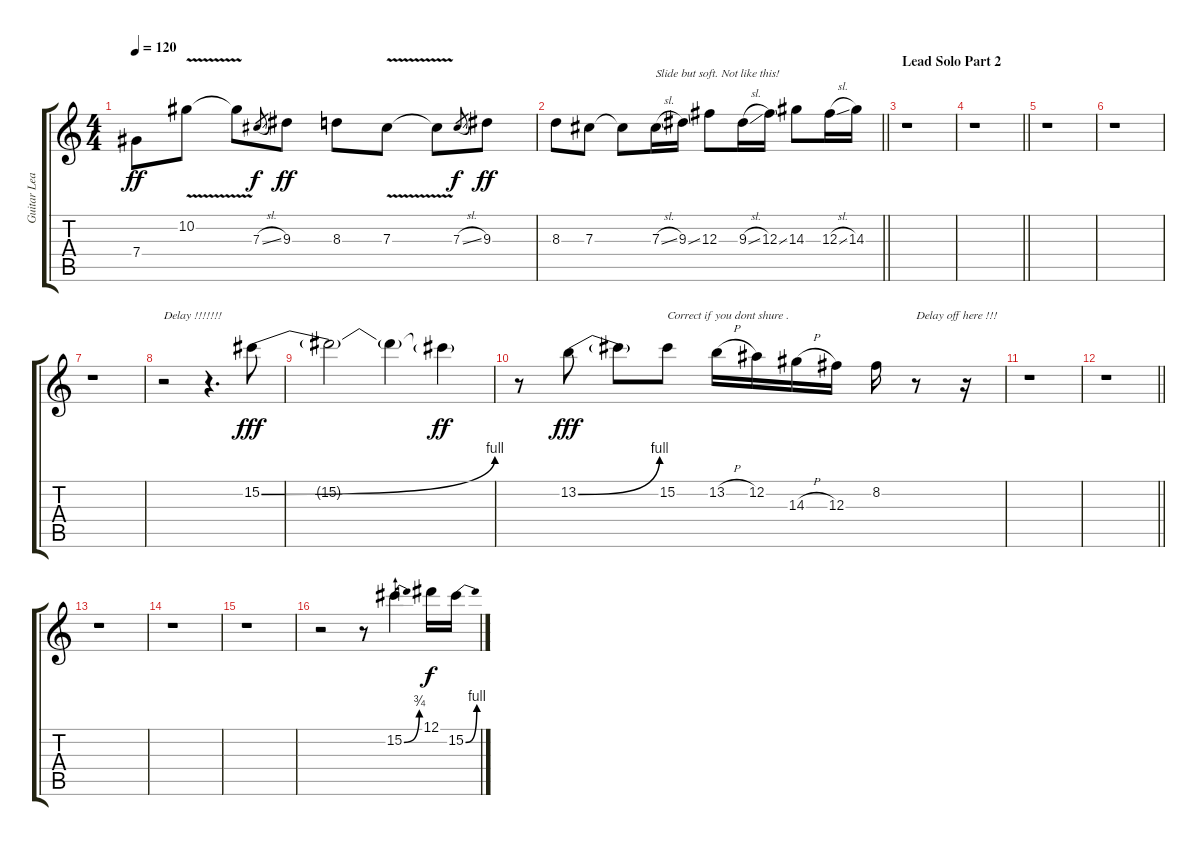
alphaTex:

\track ("Guitar Lead Delay (0.5 sec)" "Guitar Lea") {instrument distortionguitar}
\staff {score tabs}
\tuning (Eb4 Bb3 Gb3 Db3 Ab2 Eb2) {hide}
\ts (4 4)
\tempo 120
\clef g2
\ks c
7.4.8{dy ff} 10.2{v}.8 10.2{t}.8 7.3{sl}.8{gr dy f} 9.3.8{dy ff} 8.3.8 7.3{v}.8 7.3{t}.8 7.3{sl}.8{gr dy f} 9.3.8{dy ff} |
\barLineRight lightlight
8.3.8 7.3.8 7.3{t}.8 7.3{sl}.16{txt "Slide but soft. Not like this!"} 9.3{ss}.16 12.3.8 9.3{sl}.16 12.3{ss}.16 14.3.8 12.3{sl}.16 14.3.16 |
\section ("" "Lead Solo Part 2")
r.1 |
\barLineRight lightlight
r.1 |
r.1 |
r.1 |
r.1 |
r.2{txt "Delay !!!!!!!"} r.4{d} 15.2{be (bend 0 0 60 4)}.8{dy fff} |
15.2{t}.2 15.2{t}.4 15.2{t}.4{dy ff} |
r.8{volume 10} 13.2{be (bend 0 0 60 4)}.8{dy fff} 13.2{t}.8 15.2.8{txt "Correct if you dont shure ."} 13.2{h}.16 12.2.16 14.3{h}.16 12.3.16 8.2.16 r.8{txt "Delay off here !!!"} r.16 |
r.1 |
\barLineRight lightlight
r.1 |
r.1 |
r.1 |
r.1 |
r.2 r.8 15.2{be (bend 0 0 60 3)}.4 12.1.16{dy f} 15.2{be (bend 0 0 60 4)}.16
